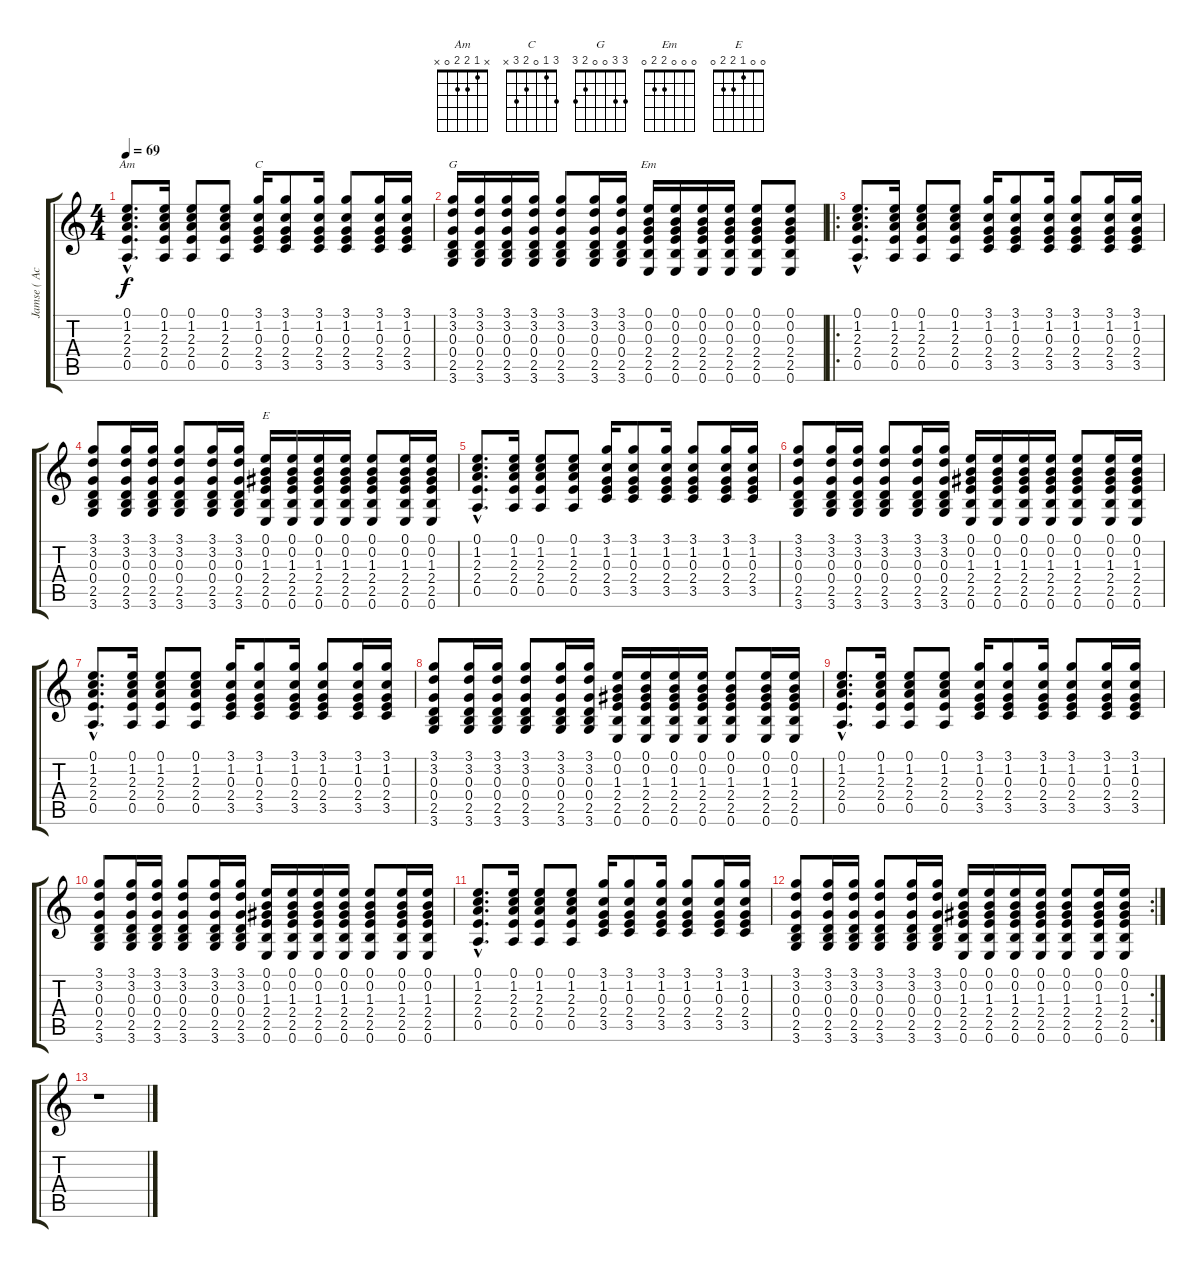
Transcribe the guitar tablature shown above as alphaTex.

\track ("Jamse ( Acoustic )" "Jamse ( Ac") {instrument acousticguitarsteel}
\staff {score tabs}
\tuning (E4 B3 G3 D3 A2 E2) {hide}
\chord ("Am" x 1 2 2 0 x)
\chord ("C" 3 1 0 2 3 x)
\chord ("G" 3 3 0 0 2 3)
\chord ("Em" 0 0 0 2 2 0)
\chord ("E" 0 0 1 2 2 0)
\ts (4 4)
\tempo 69
\clef g2
\ks c
(0.1{hac} 1.2{hac} 2.3{hac} 2.4{hac} 0.5{hac}).8{d ch "Am" dy f} (0.1 1.2 2.3 2.4 0.5).16 (0.1 1.2 2.3 2.4 0.5).8 (0.1 1.2 2.3 2.4 0.5).8 (3.1 1.2 0.3 2.4 3.5).16{ch "C"} (3.1 1.2 0.3 2.4 3.5).8 (3.1 1.2 0.3 2.4 3.5).16 (3.1 1.2 0.3 2.4 3.5).8 (3.1 1.2 0.3 2.4 3.5).16 (3.1 1.2 0.3 2.4 3.5).16 |
(3.1 3.2 0.3 0.4 2.5 3.6).16{ch "G"} (3.1 3.2 0.3 0.4 2.5 3.6).16 (3.1 3.2 0.3 0.4 2.5 3.6).16 (3.1 3.2 0.3 0.4 2.5 3.6).16 (3.1 3.2 0.3 0.4 2.5 3.6).8 (3.1 3.2 0.3 0.4 2.5 3.6).16 (3.1 3.2 0.3 0.4 2.5 3.6).16 (0.1 0.2 0.3 2.4 2.5 0.6).16{ch "Em"} (0.1 0.2 0.3 2.4 2.5 0.6).16 (0.1 0.2 0.3 2.4 2.5 0.6).16 (0.1 0.2 0.3 2.4 2.5 0.6).16 (0.1 0.2 0.3 2.4 2.5 0.6).8 (0.1 0.2 0.3 2.4 2.5 0.6).8 |
\ro
(0.1{hac} 1.2{hac} 2.3{hac} 2.4{hac} 0.5{hac}).8{d} (0.1 1.2 2.3 2.4 0.5).16 (0.1 1.2 2.3 2.4 0.5).8 (0.1 1.2 2.3 2.4 0.5).8 (3.1 1.2 0.3 2.4 3.5).16 (3.1 1.2 0.3 2.4 3.5).8 (3.1 1.2 0.3 2.4 3.5).16 (3.1 1.2 0.3 2.4 3.5).8 (3.1 1.2 0.3 2.4 3.5).16 (3.1 1.2 0.3 2.4 3.5).16 |
(3.1 3.2 0.3 0.4 2.5 3.6).8 (3.1 3.2 0.3 0.4 2.5 3.6).16 (3.1 3.2 0.3 0.4 2.5 3.6).16 (3.1 3.2 0.3 0.4 2.5 3.6).8 (3.1 3.2 0.3 0.4 2.5 3.6).16 (3.1 3.2 0.3 0.4 2.5 3.6).16 (0.1 0.2 1.3 2.4 2.5 0.6).16{ch "E"} (0.1 0.2 1.3 2.4 2.5 0.6).16 (0.1 0.2 1.3 2.4 2.5 0.6).16 (0.1 0.2 1.3 2.4 2.5 0.6).16 (0.1 0.2 1.3 2.4 2.5 0.6).8 (0.1 0.2 1.3 2.4 2.5 0.6).16 (0.1 0.2 1.3 2.4 2.5 0.6).16 |
(0.1{hac} 1.2{hac} 2.3{hac} 2.4{hac} 0.5{hac}).8{d} (0.1 1.2 2.3 2.4 0.5).16 (0.1 1.2 2.3 2.4 0.5).8 (0.1 1.2 2.3 2.4 0.5).8 (3.1 1.2 0.3 2.4 3.5).16 (3.1 1.2 0.3 2.4 3.5).8 (3.1 1.2 0.3 2.4 3.5).16 (3.1 1.2 0.3 2.4 3.5).8 (3.1 1.2 0.3 2.4 3.5).16 (3.1 1.2 0.3 2.4 3.5).16 |
(3.1 3.2 0.3 0.4 2.5 3.6).8 (3.1 3.2 0.3 0.4 2.5 3.6).16 (3.1 3.2 0.3 0.4 2.5 3.6).16 (3.1 3.2 0.3 0.4 2.5 3.6).8 (3.1 3.2 0.3 0.4 2.5 3.6).16 (3.1 3.2 0.3 0.4 2.5 3.6).16 (0.1 0.2 1.3 2.4 2.5 0.6).16 (0.1 0.2 1.3 2.4 2.5 0.6).16 (0.1 0.2 1.3 2.4 2.5 0.6).16 (0.1 0.2 1.3 2.4 2.5 0.6).16 (0.1 0.2 1.3 2.4 2.5 0.6).8 (0.1 0.2 1.3 2.4 2.5 0.6).16 (0.1 0.2 1.3 2.4 2.5 0.6).16 |
(0.1{hac} 1.2{hac} 2.3{hac} 2.4{hac} 0.5{hac}).8{d} (0.1 1.2 2.3 2.4 0.5).16 (0.1 1.2 2.3 2.4 0.5).8 (0.1 1.2 2.3 2.4 0.5).8 (3.1 1.2 0.3 2.4 3.5).16 (3.1 1.2 0.3 2.4 3.5).8 (3.1 1.2 0.3 2.4 3.5).16 (3.1 1.2 0.3 2.4 3.5).8 (3.1 1.2 0.3 2.4 3.5).16 (3.1 1.2 0.3 2.4 3.5).16 |
(3.1 3.2 0.3 0.4 2.5 3.6).8 (3.1 3.2 0.3 0.4 2.5 3.6).16 (3.1 3.2 0.3 0.4 2.5 3.6).16 (3.1 3.2 0.3 0.4 2.5 3.6).8 (3.1 3.2 0.3 0.4 2.5 3.6).16 (3.1 3.2 0.3 0.4 2.5 3.6).16 (0.1 0.2 1.3 2.4 2.5 0.6).16 (0.1 0.2 1.3 2.4 2.5 0.6).16 (0.1 0.2 1.3 2.4 2.5 0.6).16 (0.1 0.2 1.3 2.4 2.5 0.6).16 (0.1 0.2 1.3 2.4 2.5 0.6).8 (0.1 0.2 1.3 2.4 2.5 0.6).16 (0.1 0.2 1.3 2.4 2.5 0.6).16 |
(0.1{hac} 1.2{hac} 2.3{hac} 2.4{hac} 0.5{hac}).8{d} (0.1 1.2 2.3 2.4 0.5).16 (0.1 1.2 2.3 2.4 0.5).8 (0.1 1.2 2.3 2.4 0.5).8 (3.1 1.2 0.3 2.4 3.5).16 (3.1 1.2 0.3 2.4 3.5).8 (3.1 1.2 0.3 2.4 3.5).16 (3.1 1.2 0.3 2.4 3.5).8 (3.1 1.2 0.3 2.4 3.5).16 (3.1 1.2 0.3 2.4 3.5).16 |
(3.1 3.2 0.3 0.4 2.5 3.6).8 (3.1 3.2 0.3 0.4 2.5 3.6).16 (3.1 3.2 0.3 0.4 2.5 3.6).16 (3.1 3.2 0.3 0.4 2.5 3.6).8 (3.1 3.2 0.3 0.4 2.5 3.6).16 (3.1 3.2 0.3 0.4 2.5 3.6).16 (0.1 0.2 1.3 2.4 2.5 0.6).16 (0.1 0.2 1.3 2.4 2.5 0.6).16 (0.1 0.2 1.3 2.4 2.5 0.6).16 (0.1 0.2 1.3 2.4 2.5 0.6).16 (0.1 0.2 1.3 2.4 2.5 0.6).8 (0.1 0.2 1.3 2.4 2.5 0.6).16 (0.1 0.2 1.3 2.4 2.5 0.6).16 |
(0.1{hac} 1.2{hac} 2.3{hac} 2.4{hac} 0.5{hac}).8{d} (0.1 1.2 2.3 2.4 0.5).16 (0.1 1.2 2.3 2.4 0.5).8 (0.1 1.2 2.3 2.4 0.5).8 (3.1 1.2 0.3 2.4 3.5).16 (3.1 1.2 0.3 2.4 3.5).8 (3.1 1.2 0.3 2.4 3.5).16 (3.1 1.2 0.3 2.4 3.5).8 (3.1 1.2 0.3 2.4 3.5).16 (3.1 1.2 0.3 2.4 3.5).16 |
\rc 2
(3.1 3.2 0.3 0.4 2.5 3.6).8 (3.1 3.2 0.3 0.4 2.5 3.6).16 (3.1 3.2 0.3 0.4 2.5 3.6).16 (3.1 3.2 0.3 0.4 2.5 3.6).8 (3.1 3.2 0.3 0.4 2.5 3.6).16 (3.1 3.2 0.3 0.4 2.5 3.6).16 (0.1 0.2 1.3 2.4 2.5 0.6).16 (0.1 0.2 1.3 2.4 2.5 0.6).16 (0.1 0.2 1.3 2.4 2.5 0.6).16 (0.1 0.2 1.3 2.4 2.5 0.6).16 (0.1 0.2 1.3 2.4 2.5 0.6).8 (0.1 0.2 1.3 2.4 2.5 0.6).16 (0.1 0.2 1.3 2.4 2.5 0.6).16 |
r.1
